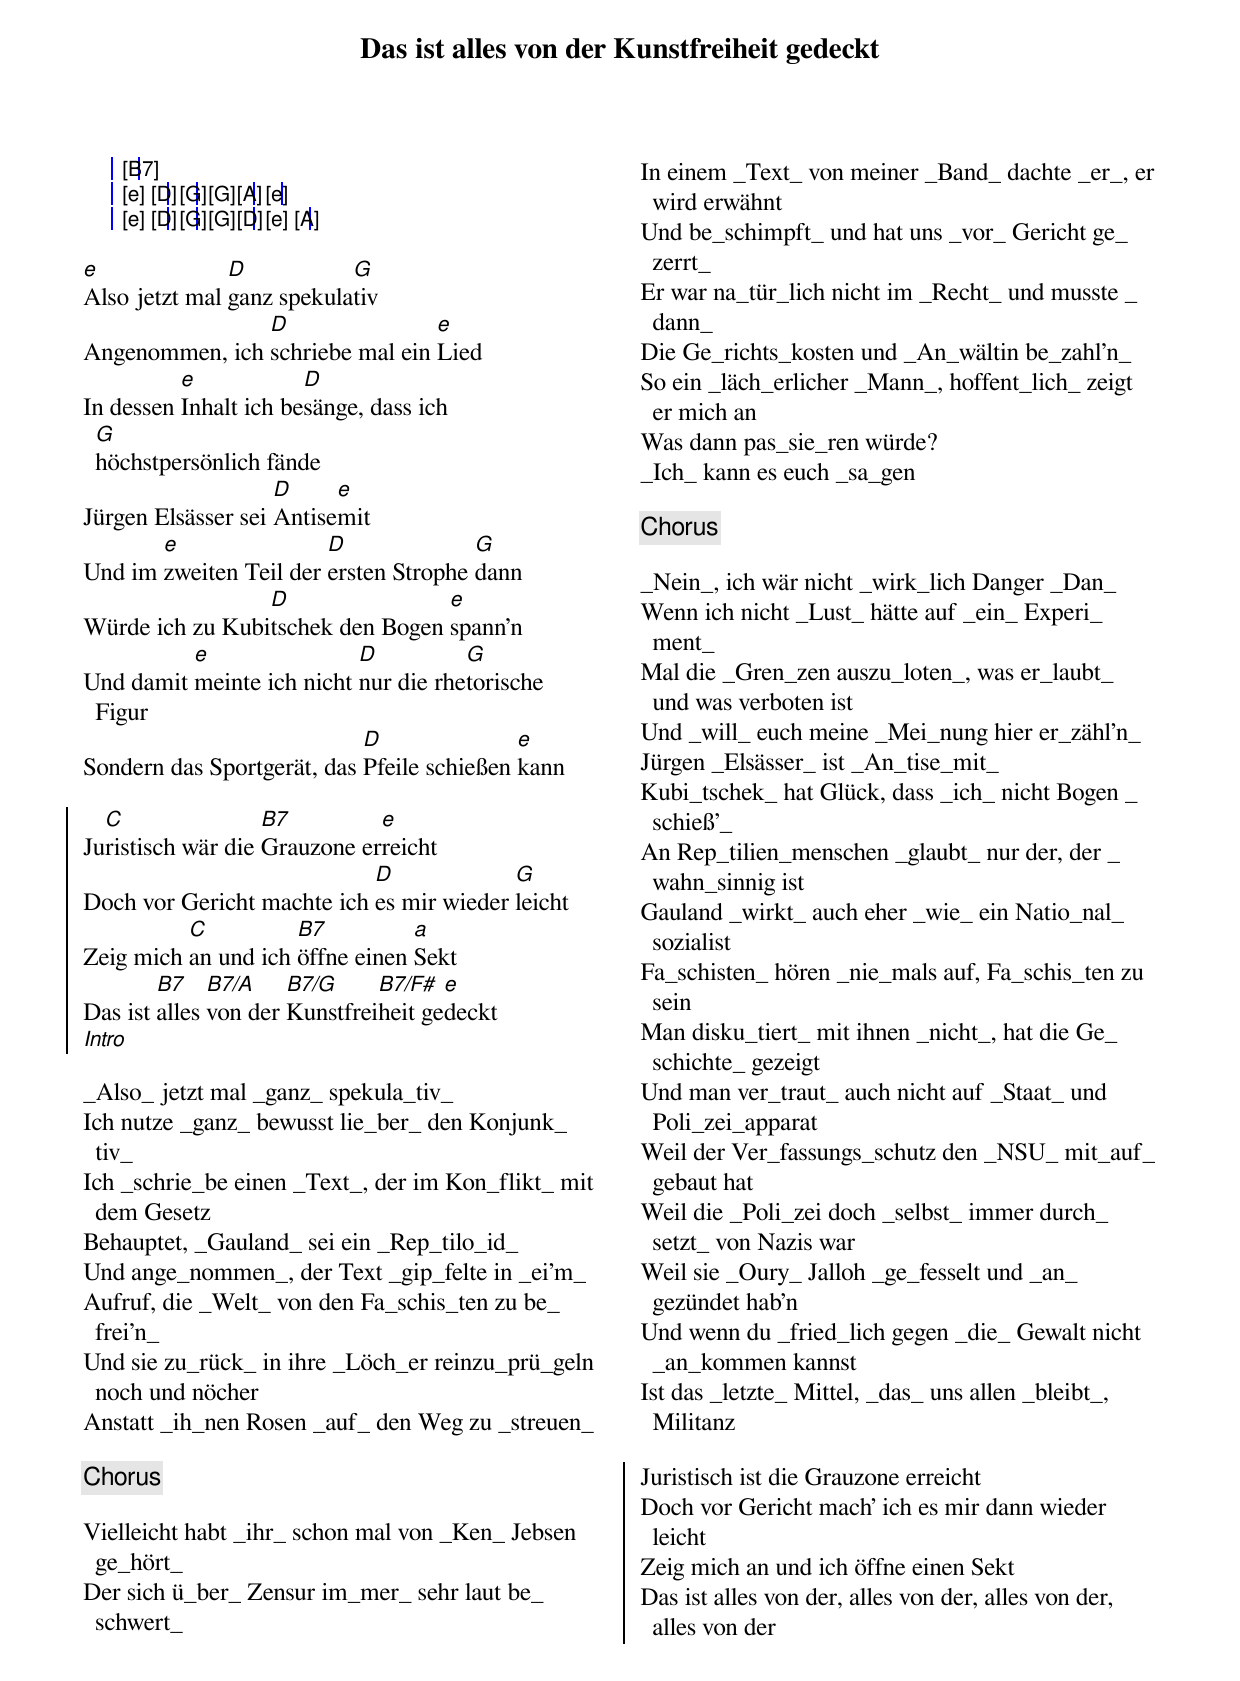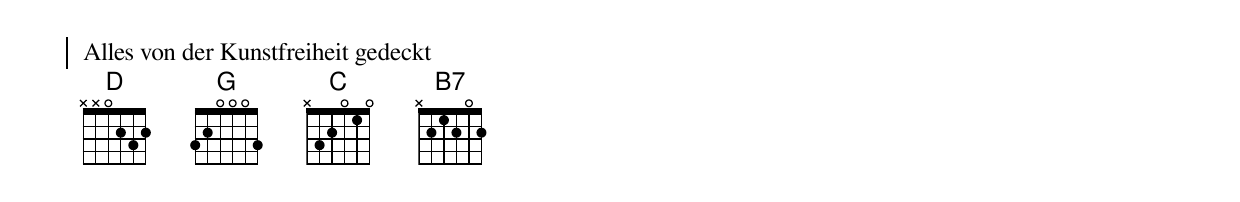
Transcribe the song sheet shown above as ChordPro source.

{title: Das ist alles von der Kunstfreiheit gedeckt}
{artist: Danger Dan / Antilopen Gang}
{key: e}
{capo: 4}
{columns: 2}

{start_of_grid}
| [B7] |
| [e] [D] | [G] | [G] [A] | [e] |
| [e] [D] | [G] | [G] [D] | [e] [A] |
{end_of_grid}

[e]Also jetzt mal [D]ganz spekula[G]tiv
Angenommen, ich [D]schriebe mal ein [e]Lied
In dessen [e]Inhalt ich be[D]sänge, dass ich [G]höchstpersönlich fände
Jürgen Elsässer sei [D]Antise[e]mit
Und im [e]zweiten Teil der [D]ersten Strophe [G]dann
Würde ich zu Kubi[D]tschek den Bogen [e]spann'n
Und damit [e]meinte ich nicht [D]nur die rhe[G]torische Figur
Sondern das Sportgerät, das [D]Pfeile schießen [e]kann

{soc}
Ju[C]ristisch wär die [B7]Grauzone er[e]reicht
Doch vor Gericht machte ich [D]es mir wieder [G]leicht
Zeig mich [C]an und ich [B7]öffne einen [a]Sekt
Das ist [B7]alles [B7/A]von der [B7/G]Kunstfrei[B7/F#]heit ge[e]deckt
[*Intro]
{eoc}

_Also_ jetzt mal _ganz_ spekula_tiv_
Ich nutze _ganz_ bewusst lie_ber_ den Konjunk_tiv_
Ich _schrie_be einen _Text_, der im Kon_flikt_ mit dem Gesetz
Behauptet, _Gauland_ sei ein _Rep_tilo_id_
Und ange_nommen_, der Text _gip_felte in _ei'm_
Aufruf, die _Welt_ von den Fa_schis_ten zu be_frei'n_
Und sie zu_rück_ in ihre _Löch_er reinzu_prü_geln noch und nöcher
Anstatt _ih_nen Rosen _auf_ den Weg zu _streuen_

{chorus}

Vielleicht habt _ihr_ schon mal von _Ken_ Jebsen ge_hört_
Der sich ü_ber_ Zensur im_mer_ sehr laut be_schwert_
In einem _Text_ von meiner _Band_ dachte _er_, er wird erwähnt
Und be_schimpft_ und hat uns _vor_ Gericht ge_zerrt_
Er war na_tür_lich nicht im _Recht_ und musste _dann_
Die Ge_richts_kosten und _An_wältin be_zahl'n_
So ein _läch_erlicher _Mann_, hoffent_lich_ zeigt er mich an
Was dann pas_sie_ren würde?
_Ich_ kann es euch _sa_gen

{chorus}

_Nein_, ich wär nicht _wirk_lich Danger _Dan_
Wenn ich nicht _Lust_ hätte auf _ein_ Experi_ment_
Mal die _Gren_zen auszu_loten_, was er_laubt_ und was verboten ist
Und _will_ euch meine _Mei_nung hier er_zähl'n_
Jürgen _Elsässer_ ist _An_tise_mit_
Kubi_tschek_ hat Glück, dass _ich_ nicht Bogen _schieß'_
An Rep_tilien_menschen _glaubt_ nur der, der _wahn_sinnig ist
Gauland _wirkt_ auch eher _wie_ ein Natio_nal_sozialist
Fa_schisten_ hören _nie_mals auf, Fa_schis_ten zu sein
Man disku_tiert_ mit ihnen _nicht_, hat die Ge_schichte_ gezeigt
Und man ver_traut_ auch nicht auf _Staat_ und Poli_zei_apparat
Weil der Ver_fassungs_schutz den _NSU_ mit_auf_gebaut hat
Weil die _Poli_zei doch _selbst_ immer durch_setzt_ von Nazis war
Weil sie _Oury_ Jalloh _ge_fesselt und _an_gezündet hab'n
Und wenn du _fried_lich gegen _die_ Gewalt nicht _an_kommen kannst
Ist das _letzte_ Mittel, _das_ uns allen _bleibt_, Militanz

{soc}
Juristisch ist die Grauzone erreicht
Doch vor Gericht mach' ich es mir dann wieder leicht
Zeig mich an und ich öffne einen Sekt
Das ist alles von der, alles von der, alles von der, alles von der
Alles von der Kunstfreiheit gedeckt
{eoc}
